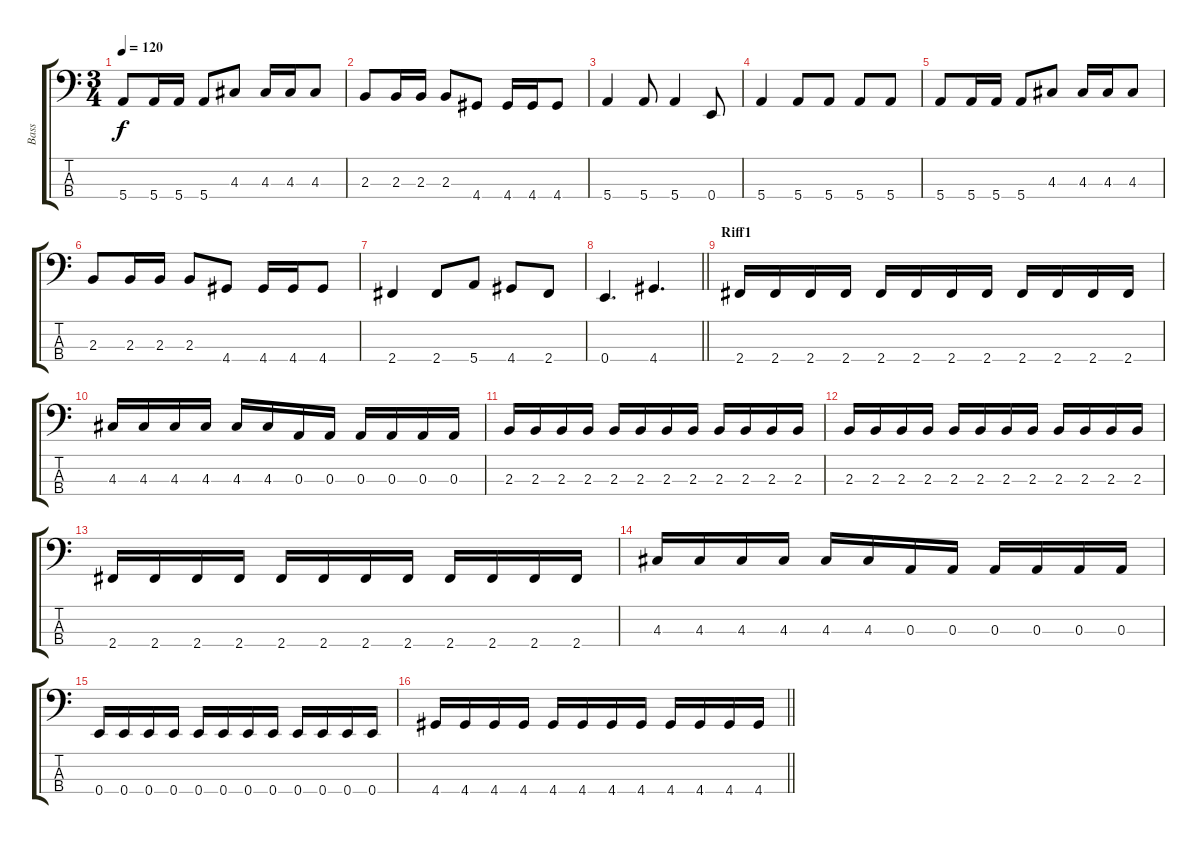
\track ("Bass" "Bass") {instrument electricbassfinger}
\staff {score tabs}
\tuning (G2 D2 A1 E1) {hide}
\ts (3 4)
\tempo 120
\clef f4
\ks c
5.4.8{dy f} 5.4.16 5.4.16 5.4.8 4.3.8 4.3.16 4.3.16 4.3.8 |
2.3.8 2.3.16 2.3.16 2.3.8 4.4.8 4.4.16 4.4.16 4.4.8 |
5.4.4 5.4.8 5.4.4 0.4.8 |
5.4.4 5.4.8 5.4.8 5.4.8 5.4.8 |
5.4.8 5.4.16 5.4.16 5.4.8 4.3.8 4.3.16 4.3.16 4.3.8 |
2.3.8 2.3.16 2.3.16 2.3.8 4.4.8 4.4.16 4.4.16 4.4.8 |
2.4.4 2.4.8 5.4.8 4.4.8 2.4.8 |
\barLineRight lightlight
0.4.4{d} 4.4.4{d} |
\section ("" "Riff1")
2.4.16 2.4.16 2.4.16 2.4.16 2.4.16 2.4.16 2.4.16 2.4.16 2.4.16 2.4.16 2.4.16 2.4.16 |
4.3.16 4.3.16 4.3.16 4.3.16 4.3.16 4.3.16 0.3.16 0.3.16 0.3.16 0.3.16 0.3.16 0.3.16 |
2.3.16 2.3.16 2.3.16 2.3.16 2.3.16 2.3.16 2.3.16 2.3.16 2.3.16 2.3.16 2.3.16 2.3.16 |
2.3.16 2.3.16 2.3.16 2.3.16 2.3.16 2.3.16 2.3.16 2.3.16 2.3.16 2.3.16 2.3.16 2.3.16 |
2.4.16 2.4.16 2.4.16 2.4.16 2.4.16 2.4.16 2.4.16 2.4.16 2.4.16 2.4.16 2.4.16 2.4.16 |
4.3.16 4.3.16 4.3.16 4.3.16 4.3.16 4.3.16 0.3.16 0.3.16 0.3.16 0.3.16 0.3.16 0.3.16 |
0.4.16 0.4.16 0.4.16 0.4.16 0.4.16 0.4.16 0.4.16 0.4.16 0.4.16 0.4.16 0.4.16 0.4.16 |
\barLineRight lightlight
4.4.16 4.4.16 4.4.16 4.4.16 4.4.16 4.4.16 4.4.16 4.4.16 4.4.16 4.4.16 4.4.16 4.4.16
